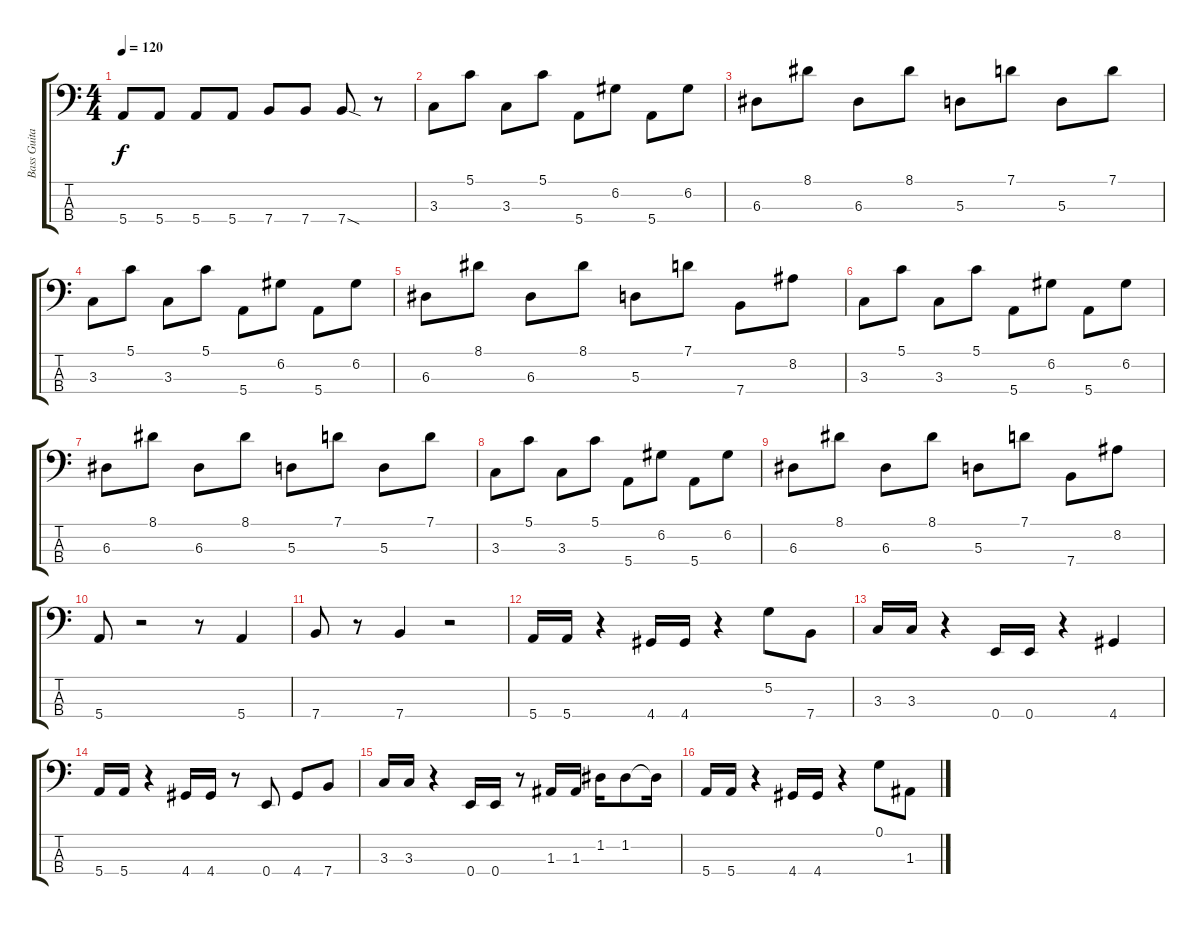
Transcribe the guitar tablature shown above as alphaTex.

\track ("Bass Guitar" "Bass Guita") {instrument electricbassfinger}
\staff {score tabs}
\tuning (G2 D2 A1 E1) {hide}
\ts (4 4)
\tempo 120
\clef f4
\ks c
5.4.8{dy f} 5.4.8 5.4.8 5.4.8 7.4.8 7.4.8 7.4{sod}.8 r.8 |
3.3.8 5.1.8 3.3.8 5.1.8 5.4.8 6.2.8 5.4.8 6.2.8 |
6.3.8 8.1.8 6.3.8 8.1.8 5.3.8 7.1.8 5.3.8 7.1.8 |
3.3.8 5.1.8 3.3.8 5.1.8 5.4.8 6.2.8 5.4.8 6.2.8 |
6.3.8 8.1.8 6.3.8 8.1.8 5.3.8 7.1.8 7.4.8 8.2.8 |
3.3.8 5.1.8 3.3.8 5.1.8 5.4.8 6.2.8 5.4.8 6.2.8 |
6.3.8 8.1.8 6.3.8 8.1.8 5.3.8 7.1.8 5.3.8 7.1.8 |
3.3.8 5.1.8 3.3.8 5.1.8 5.4.8 6.2.8 5.4.8 6.2.8 |
6.3.8 8.1.8 6.3.8 8.1.8 5.3.8 7.1.8 7.4.8 8.2.8 |
5.4.8 r.2 r.8 5.4.4 |
7.4.8 r.8 7.4.4 r.2 |
5.4.16 5.4.16 r.4 4.4.16 4.4.16 r.4 5.2.8 7.4.8 |
3.3.16 3.3.16 r.4 0.4.16 0.4.16 r.4 4.4.4 |
5.4.16 5.4.16 r.4 4.4.16 4.4.16 r.8 0.4.8 4.4.8 7.4.8 |
3.3.16 3.3.16 r.4 0.4.16 0.4.16 r.8 1.3.16 1.3.16 1.2.16 1.2.8 1.2{t}.16 |
5.4.16 5.4.16 r.4 4.4.16 4.4.16 r.4 0.1.8 1.3.8
